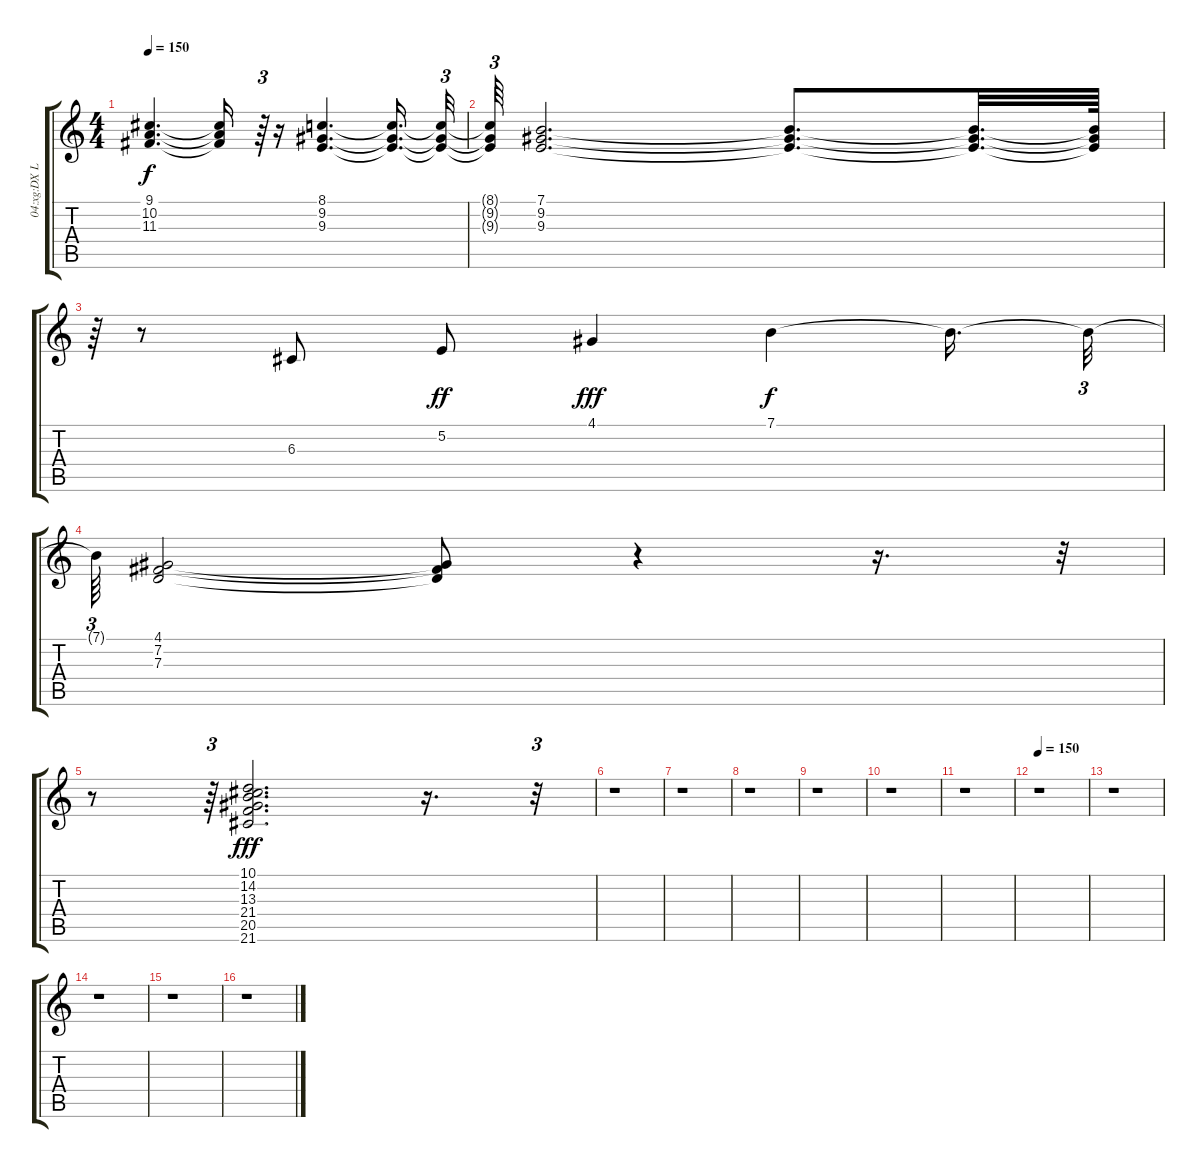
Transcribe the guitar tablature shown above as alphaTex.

\track ("04:xg:DX Legend" "04:xg:DX L") {instrument electricpiano2}
\staff {score tabs}
\tuning (E4 B3 G3 D3 A2 E2) {hide}
\ts (4 4)
\tempo 150
\clef g2
\ks c
(9.1{t} 10.2{t} 11.3{t}).4{d dy f} (9.1{t} 10.2{t} 11.3{t}).16 r.64{tu (3 2)} r.16 (8.1 9.2 9.3).4{d} (8.1{t} 9.2{t} 9.3{t}).16{d} (8.1{t} 9.2{t} 9.3{t}).32{tu (3 2)} |
(8.1{t} 9.2{t} 9.3{t}).64{tu (3 2)} (7.1 9.2 9.3).2{d} (7.1{t} 9.2{t} 9.3{t}).8{d} (7.1{t} 9.2{t} 9.3{t}).32{d} (7.1{t} 9.2{t} 9.3{t}).64 |
r.64{tu (3 2)} r.8 6.3.8 5.2.8{dy ff} 4.1.4{dy fff} 7.1.4{dy f} 7.1{t}.16{d} 7.1{t}.32{tu (3 2)} |
7.1{t}.64{tu (3 2)} (4.1 7.2 7.3).2 (4.1{t} 7.2{t} 7.3{t}).8 r.4 r.16{d} r.32{tu (3 2)} |
r.8 r.64{tu (3 2)} (10.1 14.2 13.3 21.4 20.5 21.6).2{d dy fff} r.16{d} r.32{tu (3 2)} |
r.1 |
r.1 |
r.1 |
r.1 |
r.1 |
r.1 |
\tempo 150
r.1 |
r.1 |
r.1 |
r.1 |
r.1
